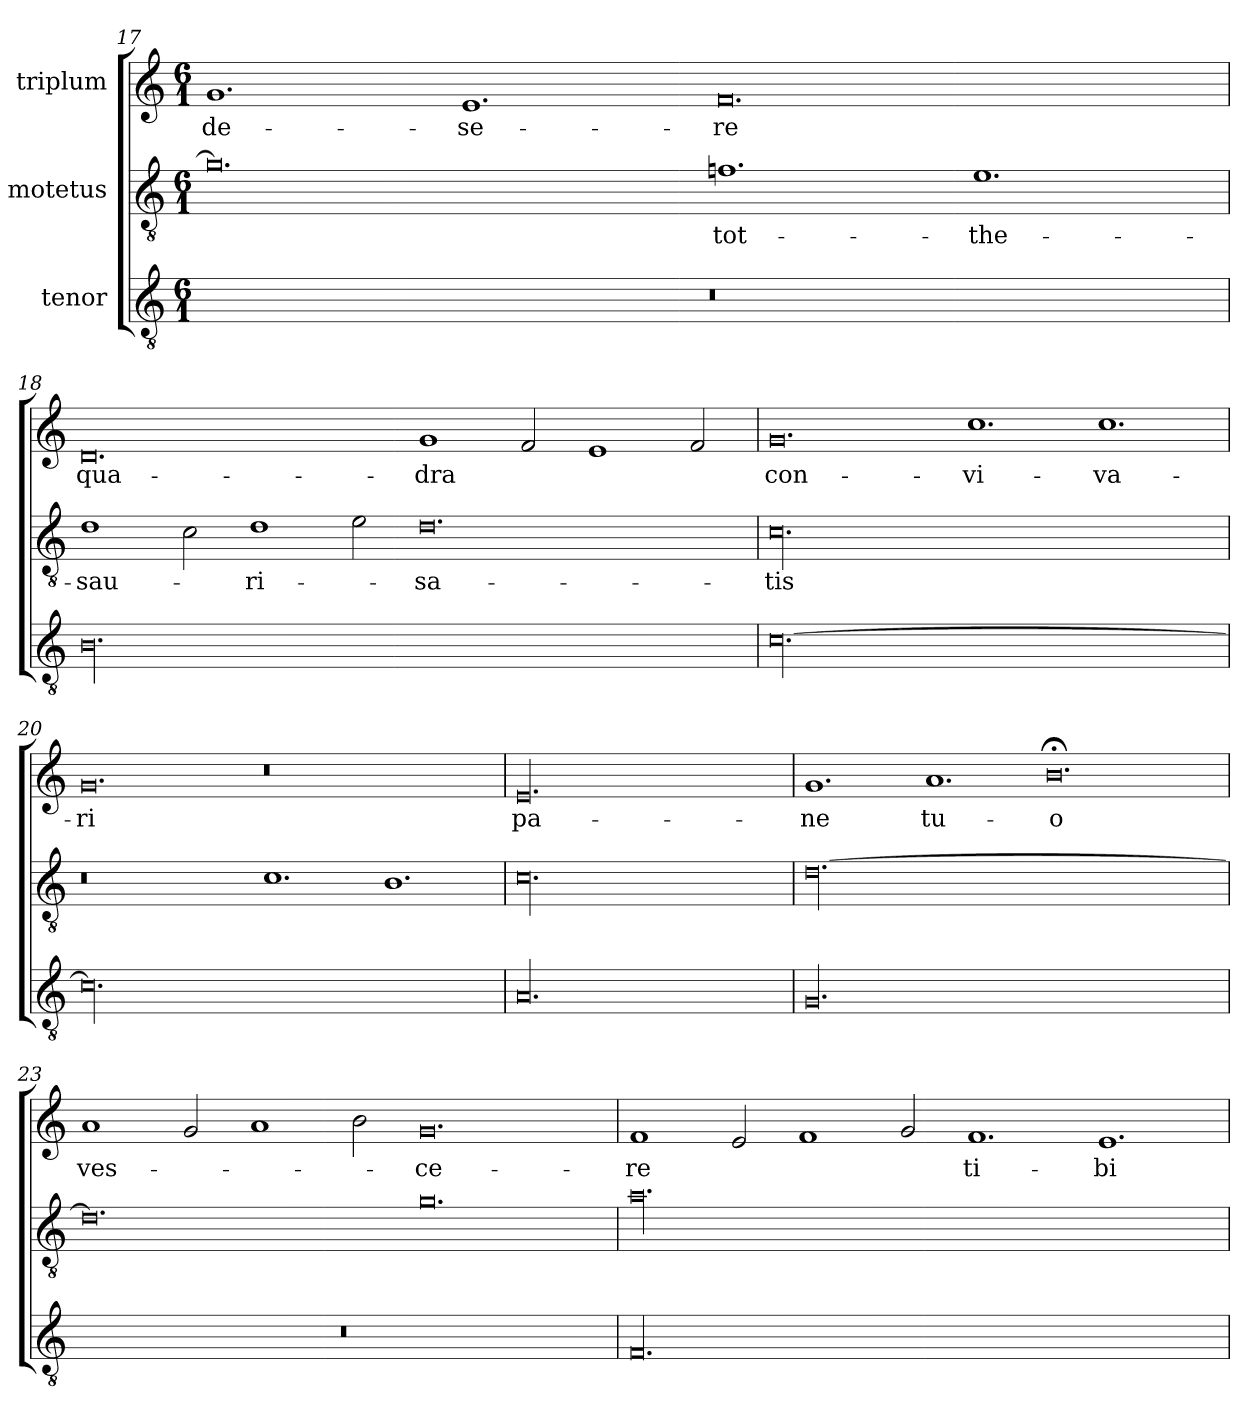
**kern	**kern	**text	**kern	**text
*part3	*part2	*part2	*part1	*part1
*staff3	*staff2	*staff2	*staff1	*staff1
*I"tenor	*I"motetus	*	*I"triplum	*
*clefGv2	*clefGv2	*	*clefG2	*
*k[]	*k[]	*	*k[]	*
*C:	*C:	*	*C:	*
*M6/1	*M6/1	*	*M6/1	*
=17	=17	=17	=17	=17
00.r	0.g\]	.	1.g/	de-
.	.	.	1.e/	-se-
.	1.fn\	tot-	0.f/	-re
.	1.e\	the-	.	.
=18	=18	=18	=18	=18
00.B\	1d\	-sau-	0.d/	qua-
.	2c\	.	.	.
.	1d\	-ri-	.	.
.	2e\	.	.	.
.	0.d\	-sa-	1g/	-dra
.	.	.	2f/	.
.	.	.	1e/	.
.	.	.	2f/	.
=19	=19	=19	=19	=19
[00.c\	00.c\	-tis	0.g/	con-
.	.	.	1.cc\	-vi-
.	.	.	1.cc\	-va-
!!LO:LB:g=z
=20	=20	=20	=20	=20
00.c\]	0.r	.	0.g/	-ri
.	1.c\	.	0.r	.
.	1.B\	.	.	.
=21	=21	=21	=21	=21
00.A/	00.c\	.	00.e/	pa-
=22	=22	=22	=22	=22
00.G/	[00.d\	.	1.g/	-ne
.	.	.	1.a/	tu-
.	.	.	0.b;<\	-o
=23	=23	=23	=23	=23
00.r	0.d\]	.	1a/	ves-
.	.	.	2g/	.
.	.	.	1a/	.
.	.	.	2b\	.
.	0.g\	.	0.g/	-ce-
=24	=24	=24	=24	=24
00.F/	00.a\	.	1f/	-re
.	.	.	2e/	.
.	.	.	1f/	.
.	.	.	2g/	.
.	.	.	1.f/	ti-
.	.	.	1.e/	-bi
=	=	=	=	=
*-	*-	*-	*-	*-
